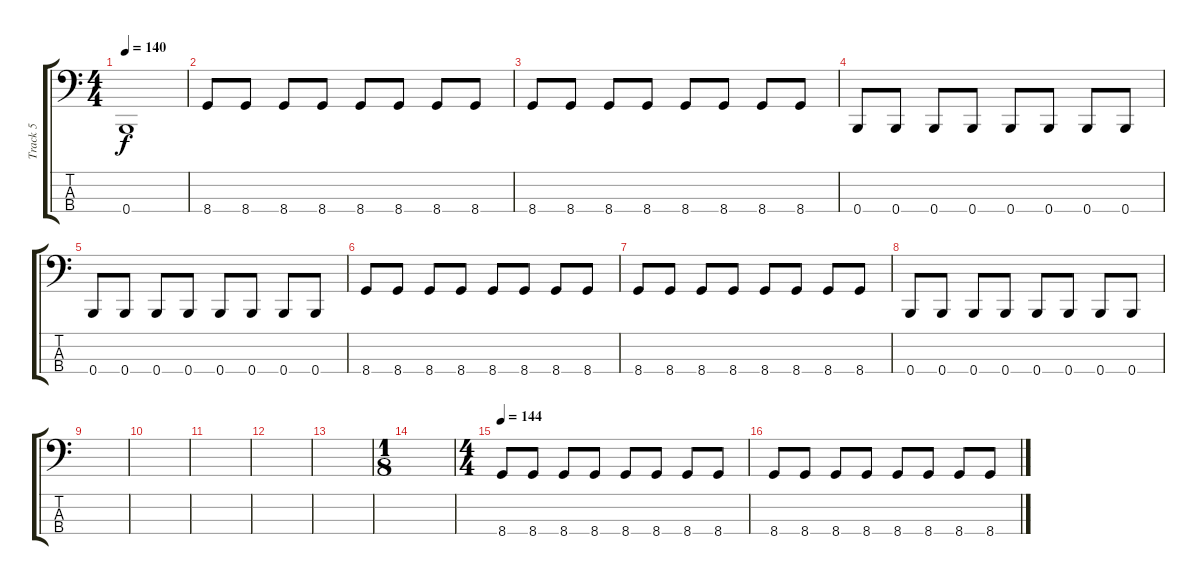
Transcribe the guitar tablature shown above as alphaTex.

\track ("Track 5" "Track 5") {instrument electricbasspick}
\staff {score tabs}
\tuning (E2 B1 Gb1 B0) {hide}
\ts (4 4)
\tempo 140
\clef f4
\ks c
0.4{t}.1{dy f} |
8.4.8 8.4.8 8.4.8 8.4.8 8.4.8 8.4.8 8.4.8 8.4.8 |
8.4.8 8.4.8 8.4.8 8.4.8 8.4.8 8.4.8 8.4.8 8.4.8 |
0.4.8 0.4.8 0.4.8 0.4.8 0.4.8 0.4.8 0.4.8 0.4.8 |
0.4.8 0.4.8 0.4.8 0.4.8 0.4.8 0.4.8 0.4.8 0.4.8 |
8.4.8 8.4.8 8.4.8 8.4.8 8.4.8 8.4.8 8.4.8 8.4.8 |
8.4.8 8.4.8 8.4.8 8.4.8 8.4.8 8.4.8 8.4.8 8.4.8 |
0.4.8 0.4.8 0.4.8 0.4.8 0.4.8 0.4.8 0.4.8 0.4.8 |
|
|
|
|
|
\ts (1 8)
|
\ts (4 4)
\tempo 140
\tempo 144
8.4.8 8.4.8 8.4.8 8.4.8 8.4.8 8.4.8 8.4.8 8.4.8 |
8.4.8 8.4.8 8.4.8 8.4.8 8.4.8 8.4.8 8.4.8 8.4.8
